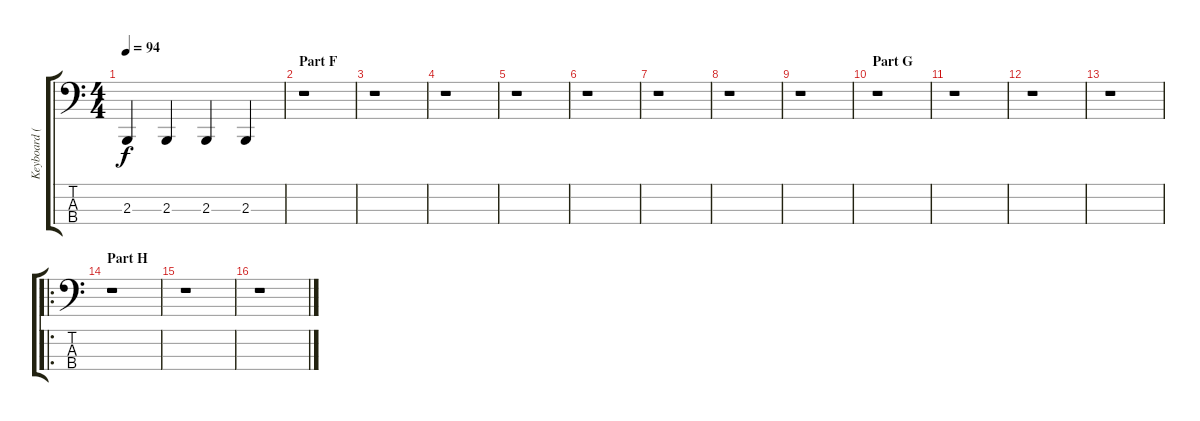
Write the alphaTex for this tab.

\track ("Keyboard (bass notes)" "Keyboard (") {instrument cello}
\staff {score tabs}
\tuning (G2 D2 A1 E1) {hide}
\ts (4 4)
\tempo 94
\clef f4
\ks c
2.3.4{dy f} 2.3.4 2.3.4 2.3.4 |
\section ("" "Part F")
r.1 |
r.1 |
r.1 |
r.1 |
r.1 |
r.1 |
r.1 |
r.1 |
\section ("" "Part G")
r.1 |
r.1 |
r.1 |
r.1 |
\ro
\section ("" "Part H")
r.1 |
r.1 |
r.1
